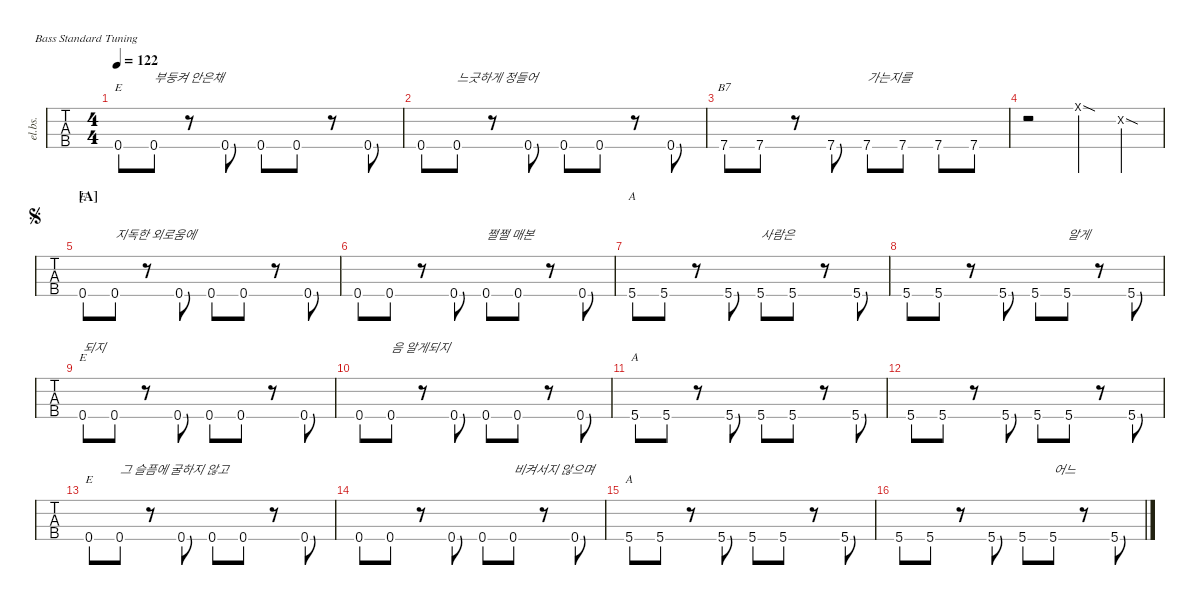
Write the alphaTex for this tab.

\defaultSystemsLayout 4
\hideDynamics
\bracketExtendMode nobrackets
\track ("Electric Bass" "el.bs.") {defaultSystemsLayout 4 instrument electricbassfinger}
\staff {tabs}
\tuning (G2 D2 A1 E1)
\chord ("E" x x x 0) {showdiagram false showfingering false}
\chord ("A" x x x 5) {showdiagram false showfingering false}
\chord ("B7" x x x 7) {firstfret 7 showdiagram false showfingering false}
\ts (4 4)
\tempo 122
\clef f4
\ks c
0.4.8{ch "E" dy mf} 0.4.8{txt "부둥켜 안은채"} r.8 0.4.8 0.4.8 0.4.8 r.8 0.4.8 |
0.4.8 0.4.8{txt "느긋하게 정들어"} r.8 0.4.8 0.4.8 0.4.8 r.8 0.4.8 |
7.4.8{ch "B7"} 7.4.8 r.8 7.4.8 7.4.8{txt "가는지를"} 7.4.8 7.4.8 7.4.8 |
r.2 0.1{sod x}.4 0.2{sod x}.4 |
\section ("A" "")
\jump segno
0.4.8{ch "E"} 0.4.8{txt "지독한 외로움에"} r.8 0.4.8 0.4.8 0.4.8 r.8 0.4.8 |
0.4.8 0.4.8 r.8 0.4.8 0.4.8{txt "쩔쩔 매본"} 0.4.8 r.8 0.4.8 |
5.4.8{ch "A"} 5.4.8 r.8 5.4.8 5.4.8{txt "사람은"} 5.4.8 r.8 5.4.8 |
5.4.8 5.4.8 r.8 5.4.8 5.4.8 5.4.8{txt "알게"} r.8 5.4.8 |
0.4.8{ch "E" txt "되지"} 0.4.8 r.8 0.4.8 0.4.8 0.4.8 r.8 0.4.8 |
0.4.8 0.4.8{txt "음 알게되지"} r.8 0.4.8 0.4.8 0.4.8 r.8 0.4.8 |
5.4.8{ch "A"} 5.4.8 r.8 5.4.8 5.4.8 5.4.8 r.8 5.4.8 |
5.4.8 5.4.8 r.8 5.4.8 5.4.8 5.4.8 r.8 5.4.8 |
0.4.8{ch "E"} 0.4.8{txt "그 슬픔에 굴하지 않고"} r.8 0.4.8 0.4.8 0.4.8 r.8 0.4.8 |
0.4.8 0.4.8 r.8 0.4.8 0.4.8 0.4.8{txt "비켜서지 않으며"} r.8 0.4.8 |
5.4.8{ch "A"} 5.4.8 r.8 5.4.8 5.4.8 5.4.8 r.8 5.4.8 |
5.4.8 5.4.8 r.8 5.4.8 5.4.8 5.4.8{txt "어느"} r.8 5.4.8
